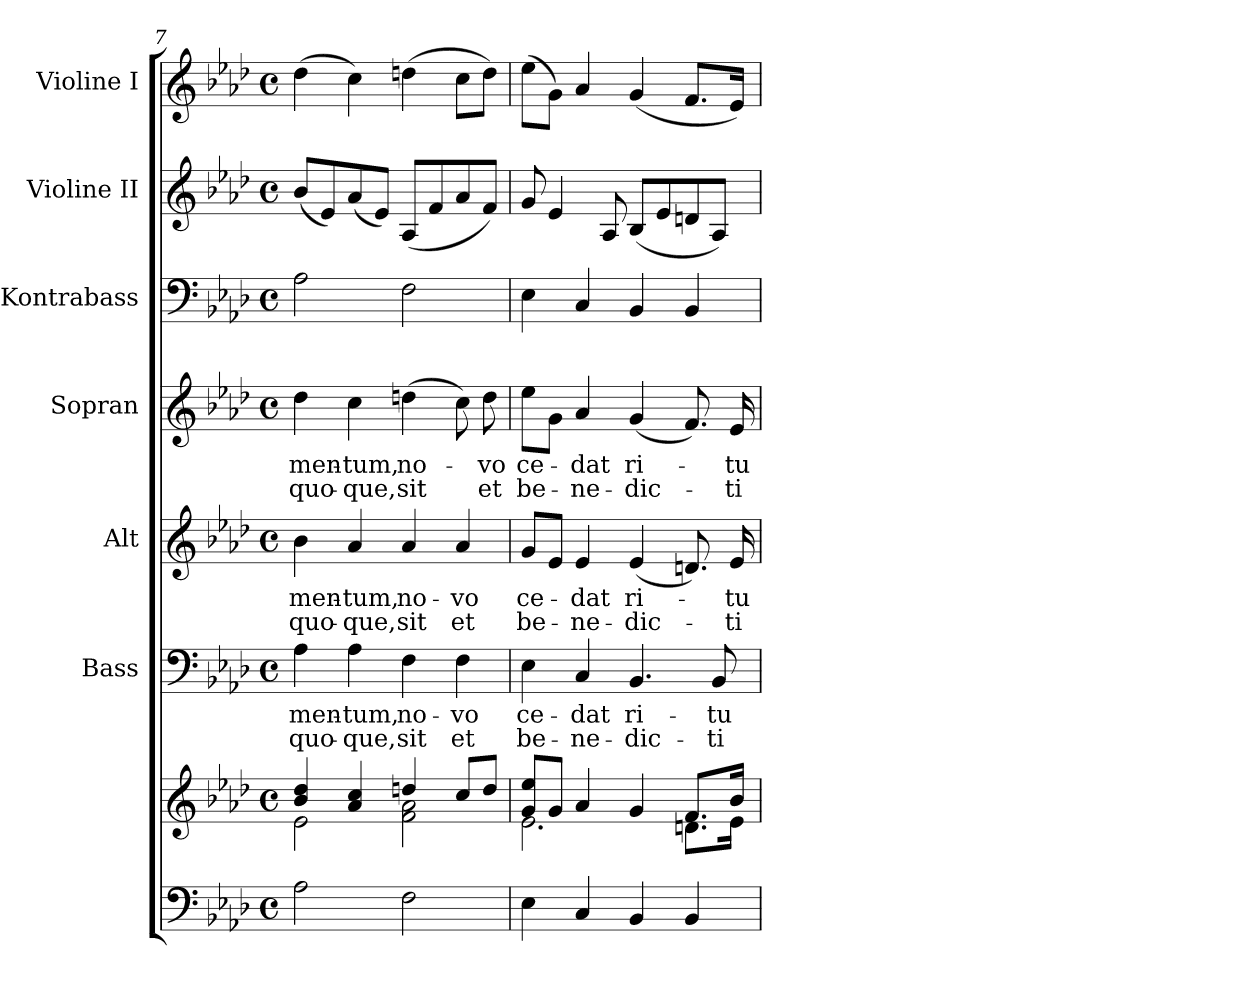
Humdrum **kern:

**kern	**kern	**kern	**text	**text	**kern	**text	**text	**kern	**text	**text	**kern	**kern	**kern
*part7	*part7	*part6	*part6	*part6	*part5	*part5	*part5	*part4	*part4	*part4	*part3	*part2	*part1
*staff8	*staff7	*staff6	*staff6	*staff6	*staff5	*staff5	*staff5	*staff4	*staff4	*staff4	*staff3	*staff2	*staff1
*	*	*I"Bass	*	*	*I"Alt	*	*	*I"Sopran	*	*	*I"Kontrabass	*I"Violine II	*I"Violine I
*	*	*I'B.	*	*	*I'A.	*	*	*I'S.	*	*	*I'Kb.	*I'Vl. II	*I'Vl. I
*clefF4	*clefG2	*clefF4	*	*	*clefG2	*	*	*clefG2	*	*	*clefF4	*clefG2	*clefG2
*	*	*	*	*	*	*	*	*	*	*	*ITrd7c12	*	*
*k[b-e-a-d-]	*k[b-e-a-d-]	*k[b-e-a-d-]	*	*	*k[b-e-a-d-]	*	*	*k[b-e-a-d-]	*	*	*k[b-e-a-d-]	*k[b-e-a-d-]	*k[b-e-a-d-]
*A-:	*A-:	*A-:	*	*	*A-:	*	*	*A-:	*	*	*A-:	*A-:	*A-:
*M4/4	*M4/4	*M4/4	*	*	*M4/4	*	*	*M4/4	*	*	*M4/4	*M4/4	*M4/4
*met(c)	*met(c)	*met(c)	*	*	*met(c)	*	*	*met(c)	*	*	*met(c)	*met(c)	*met(c)
=7	=7	=7	=7	=7	=7	=7	=7	=7	=7	=7	=7	=7	=7
*	*^	*	*	*	*	*	*	*	*	*	*	*	*
!	!	!	!	!LO:LY:b	!LO:LY:b	!	!LO:LY:b	!LO:LY:b	!	!LO:LY:b	!LO:LY:b	!	!	!
2A-\	4b-/ 4dd-/	2e-\	4A-\	-men-	quo-	4b-\	-men-	quo-	4dd-\	-men-	quo-	2AA-\	(<8b-/L	(>4dd-\
.	.	.	.	.	.	.	.	.	.	.	.	.	8e-/)	.
!	!	!	!	!LO:LY:b	!LO:LY:b	!	!LO:LY:b	!LO:LY:b	!	!LO:LY:b	!LO:LY:b	!	!	!
.	4a-/ 4cc/	.	4A-\	-tum,	-que,	4a-/	-tum,	-que,	4cc\	-tum,	-que,	.	(<8a-/	4cc\)
.	.	.	.	.	.	.	.	.	.	.	.	.	8e-/J)	.
!	!	!	!	!LO:LY:b	!LO:LY:b	!	!LO:LY:b	!LO:LY:b	!	!LO:LY:b	!LO:LY:b	!	!	!
2F\	4ddn/	2f\ 2a-\	4F\	no-	sit	4a-/	no-	sit	(>4ddn\	no-	sit	2FF\	(<8A-/L	(>4ddn\
.	.	.	.	.	.	.	.	.	.	.	.	.	8f/	.
!	!	!	!	!LO:LY:b	!LO:LY:b	!	!LO:LY:b	!LO:LY:b	!	!	!	!	!	!
.	8cc/L	.	4F\	-vo	et	4a-/	-vo	et	8cc\)	.	.	.	8a-/	8cc\L
!	!	!	!	!	!	!	!	!	!	!LO:LY:b	!LO:LY:b	!	!	!
.	8dd/J	.	.	.	.	.	.	.	8dd\	-vo	et	.	8f/J)	8dd\J)
=8	=8	=8	=8	=8	=8	=8	=8	=8	=8	=8	=8	=8	=8	=8
!	!	!	!	!LO:LY:b	!LO:LY:b	!	!LO:LY:b	!LO:LY:b	!	!LO:LY:b	!LO:LY:b	!	!	!
4E-\	8g/ 8ee-/L	2.e-\	4E-\	ce-	be-	8g/L	ce-	be-	8ee-\L	ce-	be-	4EE-\	8g/	(>8ee-\L
.	8g/J	.	.	.	.	8e-/J	.	.	8g\J	.	.	.	4e-/	8g\J)
!	!	!	!	!LO:LY:b	!LO:LY:b	!	!LO:LY:b	!LO:LY:b	!	!LO:LY:b	!LO:LY:b	!	!	!
4C/	4a-/	.	4C/	-dat	-ne-	4e-/	-dat	-ne-	4a-/	-dat	-ne-	4CC/	.	4a-/
.	.	.	.	.	.	.	.	.	.	.	.	.	8A-/	.
!	!	!	!	!LO:LY:b	!LO:LY:b	!	!LO:LY:b	!LO:LY:b	!	!LO:LY:b	!LO:LY:b	!	!	!
4BB-/	4g/	.	4.BB-/	ri-	-dic-	(<4e-/	ri-	-dic-	(<4g/	ri-	-dic-	4BBB-/	(<8B-/L	(<4g/
.	.	.	.	.	.	.	.	.	.	.	.	.	8e-/	.
4BB-/	8.f/L	8.dn\L	.	.	.	8.dn/)	.	.	8.f/)	.	.	4BBB-/	8dn/	8.f/L
!	!	!	!	!LO:LY:b	!LO:LY:b	!	!	!	!	!	!	!	!	!
.	.	.	8BB-/	-tu-	-ti-	.	.	.	.	.	.	.	8A-/J)	.
!	!	!	!	!	!	!	!LO:LY:b	!LO:LY:b	!	!LO:LY:b	!LO:LY:b	!	!	!
.	16b-/Jk	16e-\Jk	.	.	.	16e-/	-tu-	-ti-	16e-/	-tu-	-ti-	.	.	16e-/Jk)
*	*v	*v	*	*	*	*	*	*	*	*	*	*	*	*
=	=	=	=	=	=	=	=	=	=	=	=	=	=
*-	*-	*-	*-	*-	*-	*-	*-	*-	*-	*-	*-	*-	*-
